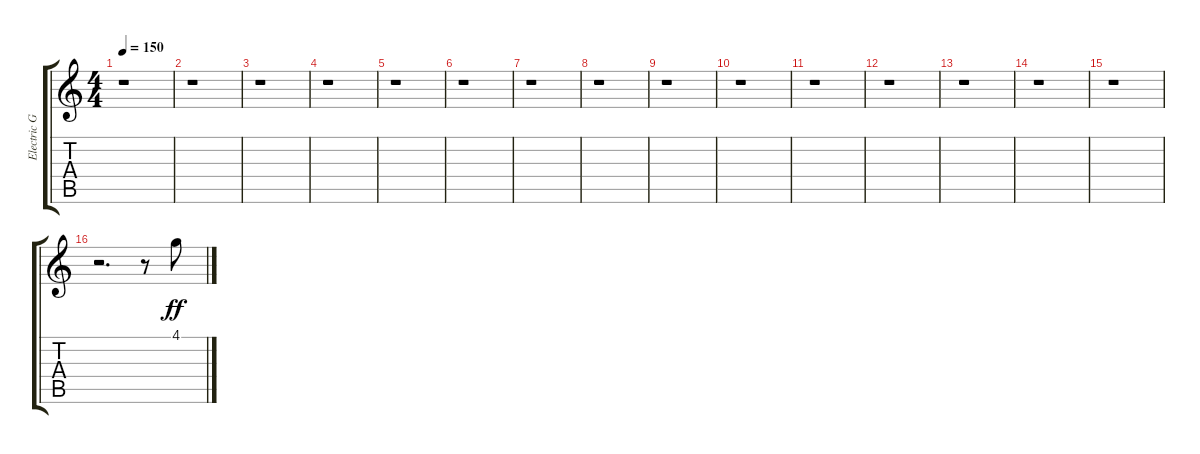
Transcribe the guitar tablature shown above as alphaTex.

\track ("Electric Guitar 1" "Electric G") {instrument distortionguitar}
\staff {score tabs}
\tuning (Eb4 Bb3 Gb3 Db3 Ab2 Eb2) {hide}
\ts (4 4)
\tempo 150
\clef g2
\ks c
r.1{dy f} |
r.1 |
r.1 |
r.1 |
r.1 |
r.1 |
r.1 |
r.1 |
r.1 |
r.1 |
r.1 |
r.1 |
r.1 |
r.1 |
r.1 |
r.2{d} r.8 4.1.8{dy ff}
